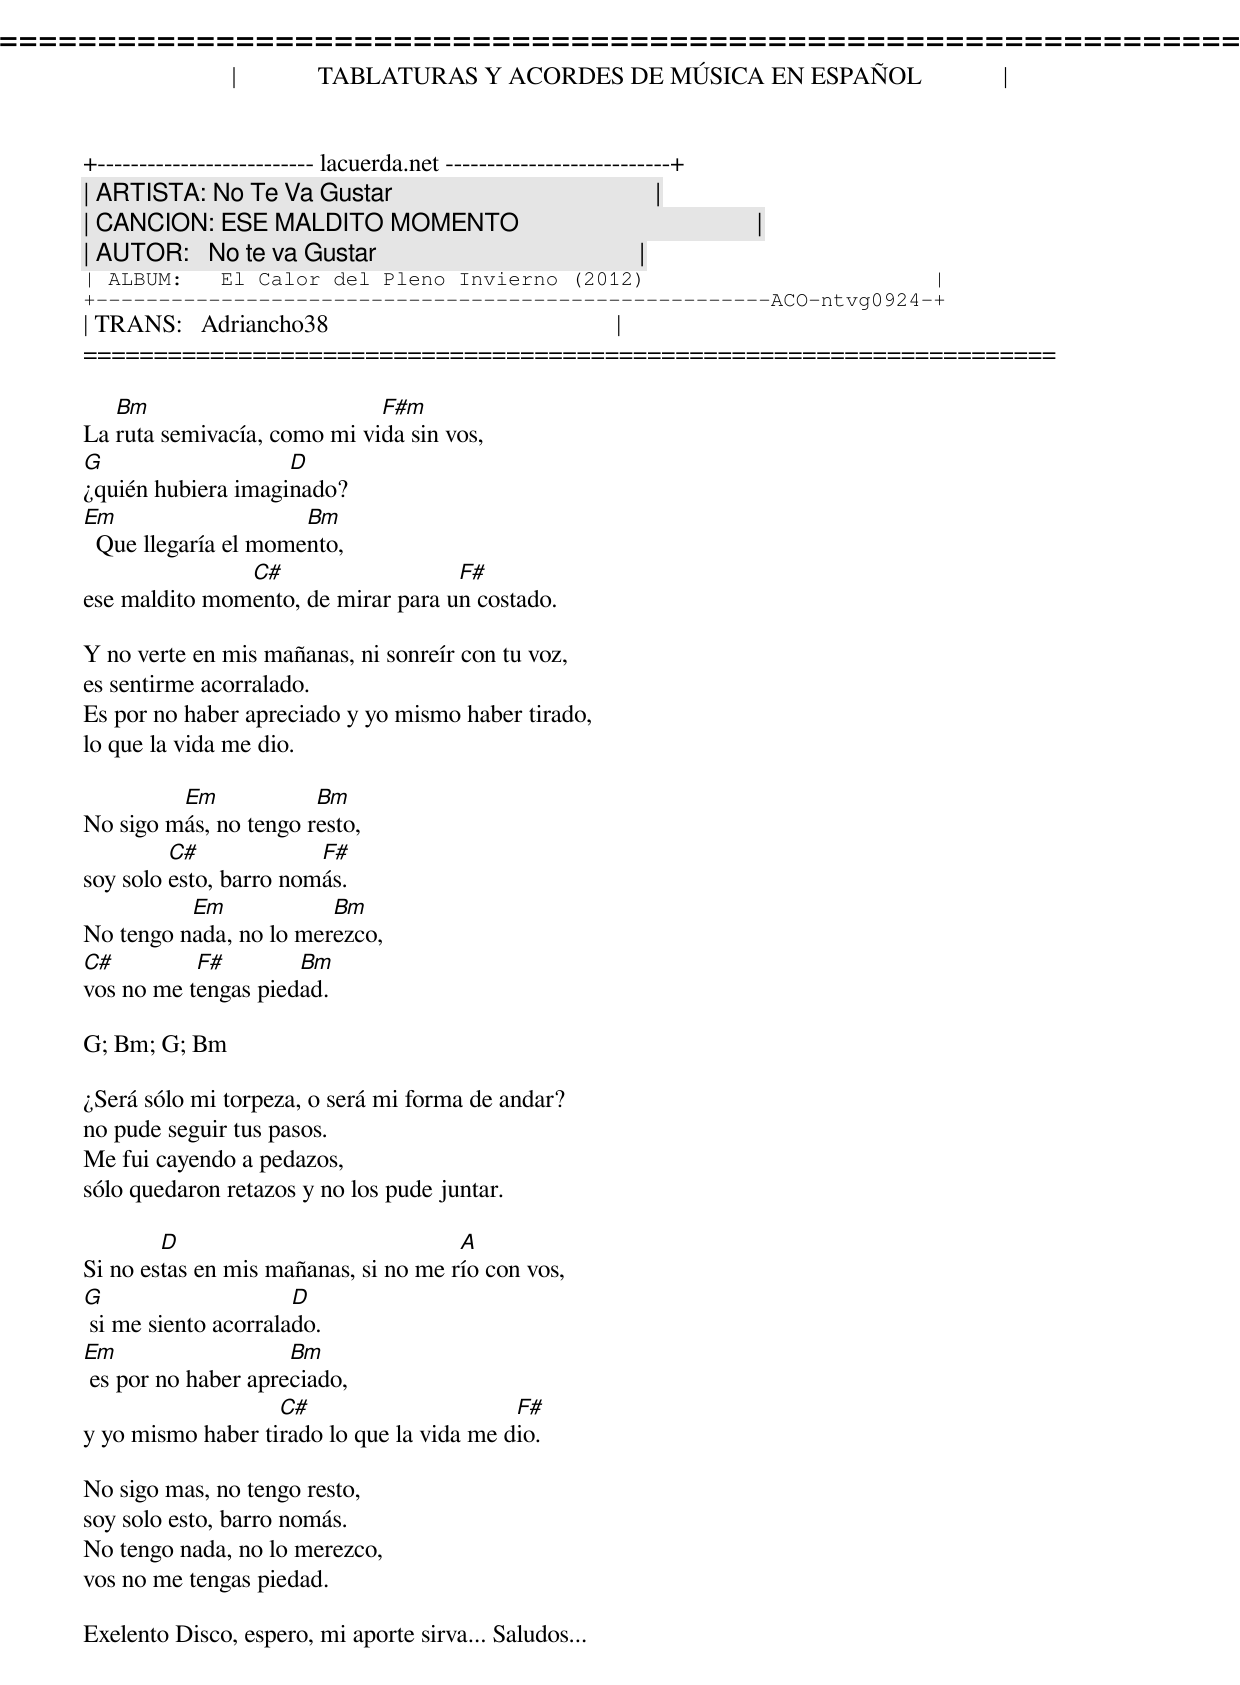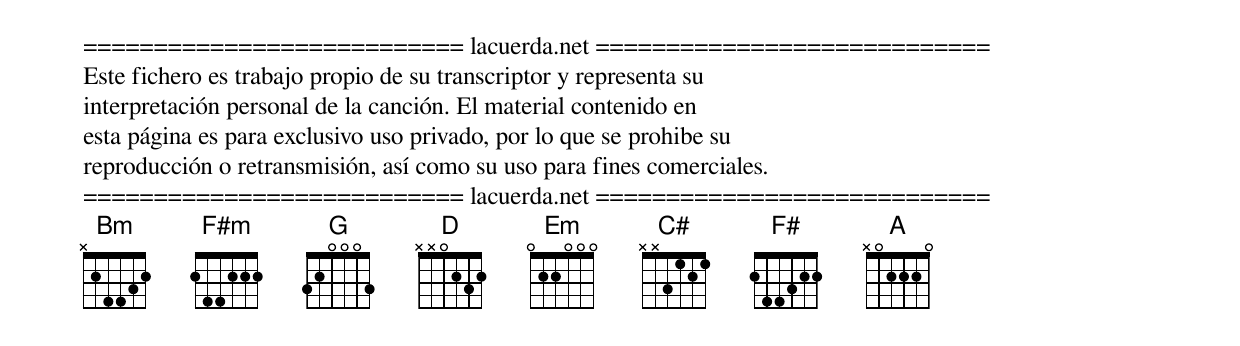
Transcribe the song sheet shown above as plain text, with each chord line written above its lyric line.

=====================================================================
|             TABLATURAS Y ACORDES DE MÚSICA EN ESPAÑOL             |
+-------------------------- lacuerda.net ---------------------------+
| ARTISTA: No Te Va Gustar                                          |
| CANCION: ESE MALDITO MOMENTO                                      |
| AUTOR:   No te va Gustar                                          |
| ALBUM:   El Calor del Pleno Invierno (2012)                       |
+------------------------------------------------------ACO-ntvg0924-+
| TRANS:   Adriancho38                                              |
=====================================================================

   Bm                        F#m
La ruta semivacía, como mi vida sin vos,
G                   D
¿quién hubiera imaginado?
Em                    Bm
  Que llegaría el momento,
               C#                   F#
ese maldito momento, de mirar para un costado.

Y no verte en mis mañanas, ni sonreír con tu voz,
es sentirme acorralado.
Es por no haber apreciado y yo mismo haber tirado,
lo que la vida me dio.

         Em            Bm
No sigo más, no tengo resto,
         C#             F#
soy solo esto, barro nomás.
          Em            Bm
No tengo nada, no lo merezco,
C#         F#        Bm
vos no me tengas piedad.

G; Bm; G; Bm

¿Será sólo mi torpeza, o será mi forma de andar?
no pude seguir tus pasos.
Me fui cayendo a pedazos,
sólo quedaron retazos y no los pude juntar.

        D                             A
Si no estas en mis mañanas, si no me río con vos,
G                     D
 si me siento acorralado.
Em                   Bm
 es por no haber apreciado,
                   C#                      F#
y yo mismo haber tirado lo que la vida me dio.

No sigo mas, no tengo resto,
soy solo esto, barro nomás.
No tengo nada, no lo merezco,
vos no me tengas piedad.

Exelento Disco, espero, mi aporte sirva... Saludos...


=========================== lacuerda.net ============================
Este fichero es trabajo propio de su transcriptor y representa su
interpretación personal de la canción. El material contenido en
esta página es para exclusivo uso privado, por lo que se prohibe su
reproducción o retransmisión, así como su uso para fines comerciales.
=========================== lacuerda.net ============================
